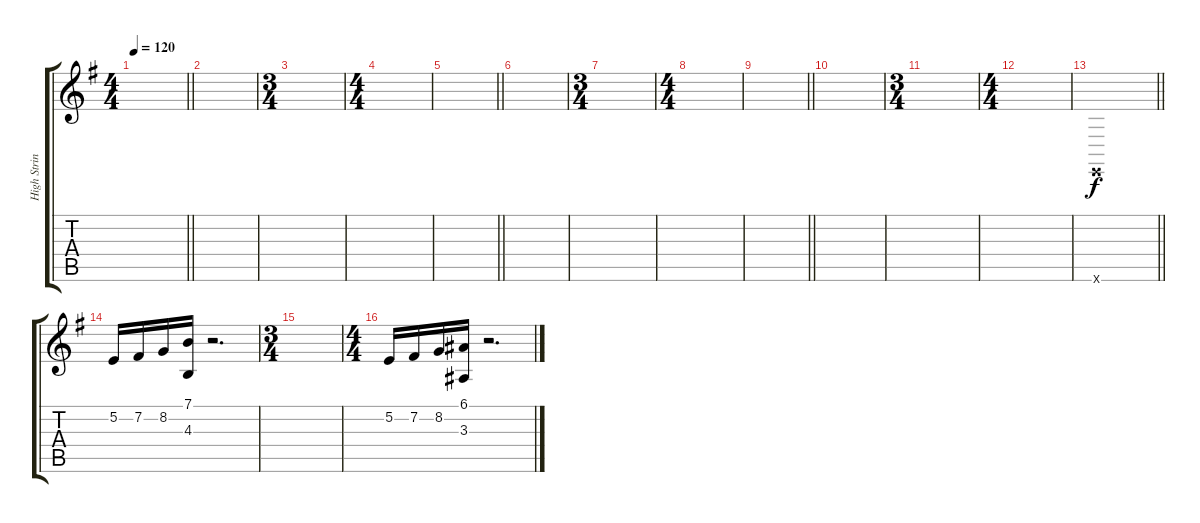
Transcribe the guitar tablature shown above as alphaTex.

\track ("High Strings Standard" "High Strin") {instrument stringensemble1}
\staff {score tabs}
\tuning (E4 B3 G3 D3 A2 E2) {hide}
\ts (4 4)
\tempo 120
\clef g2
\barLineRight lightlight
\ks eminor
|
|
\ts (3 4)
|
\ts (4 4)
|
\barLineRight lightlight
|
|
\ts (3 4)
|
\ts (4 4)
|
\barLineRight lightlight
|
\section ("" "")
|
\ts (3 4)
|
\ts (4 4)
|
\barLineRight lightlight
0.6{x}.1{volume 12} |
5.2.16 7.2.16 8.2.16 (7.1 4.3).16 r.2{d} |
\ts (3 4)
|
\ts (4 4)
5.2.16 7.2.16 8.2.16 (6.1 3.3).16 r.2{d}
